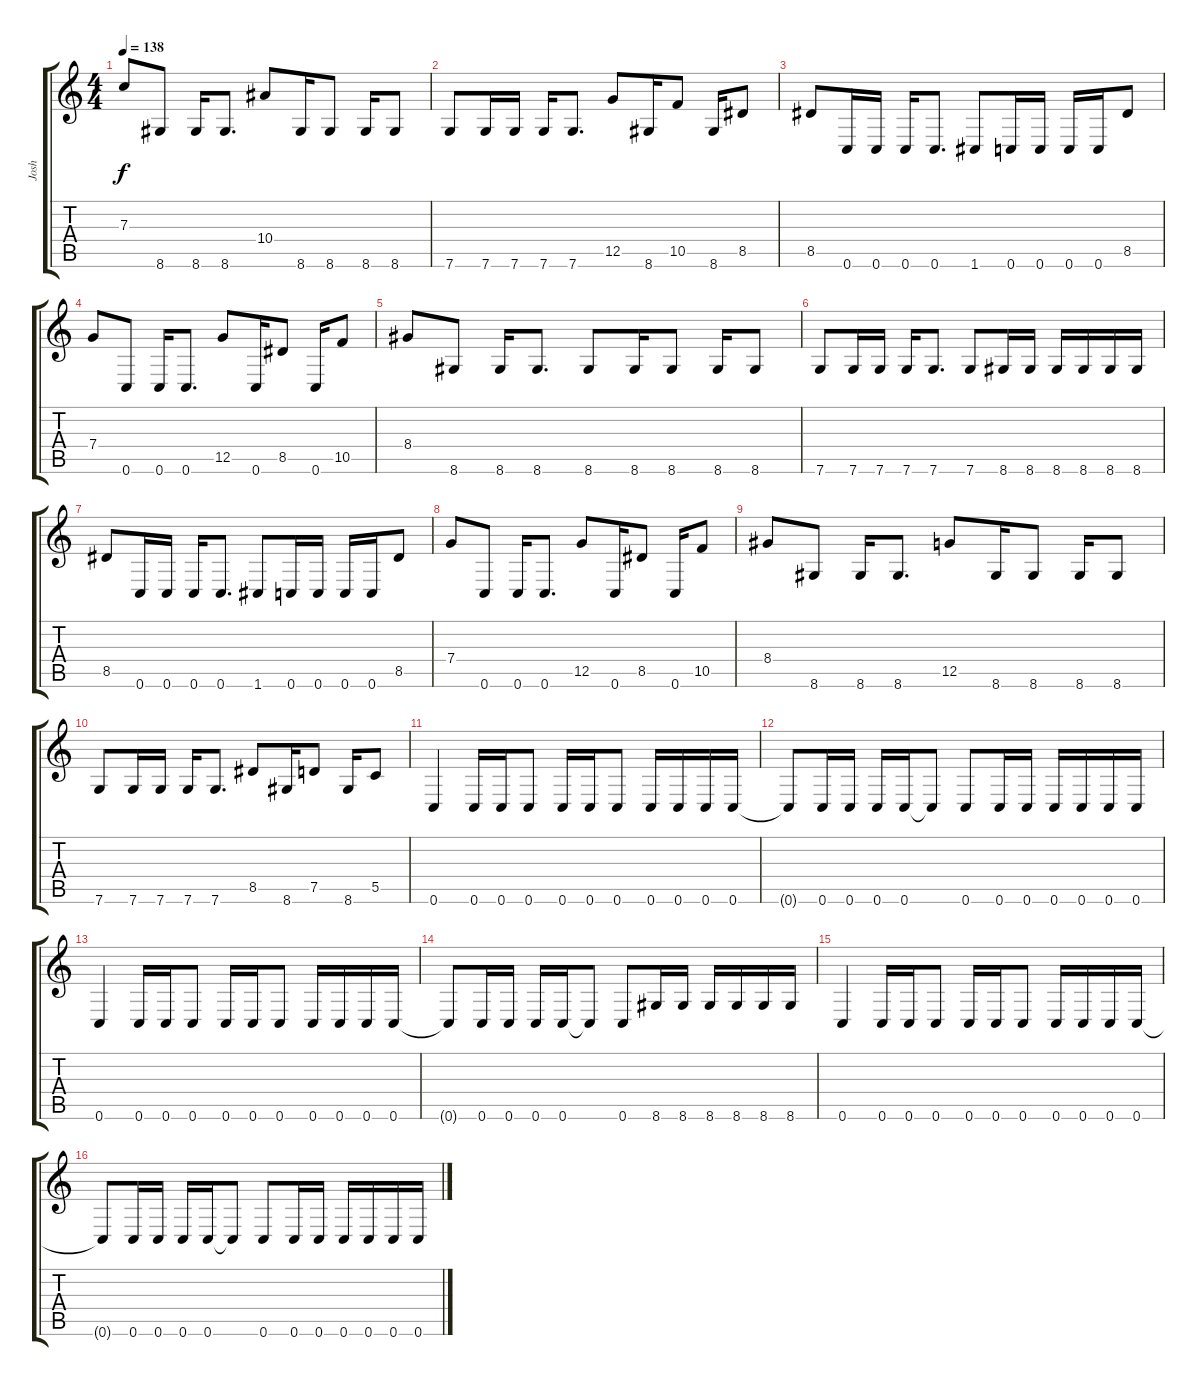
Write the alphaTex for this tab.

\track ("Josh" "Josh") {instrument distortionguitar}
\staff {score tabs}
\tuning (D4 A3 F3 C3 G2 C2) {hide}
\ts (4 4)
\tempo 138
\clef g2
\ks c
7.3.8{dy f} 8.6.8 8.6.16 8.6.8{d} 10.4.8 8.6.16 8.6.8 8.6.16 8.6.8 |
7.6.8 7.6.16 7.6.16 7.6.16 7.6.8{d} 12.5.8 8.6.16 10.5.8 8.6.16 8.5.8 |
8.5.8 0.6.16 0.6.16 0.6.16 0.6.8{d} 1.6.8 0.6.16 0.6.16 0.6.16 0.6.16 8.5.8 |
7.4.8 0.6.8 0.6.16 0.6.8{d} 12.5.8 0.6.16 8.5.8 0.6.16 10.5.8 |
8.4.8 8.6.8 8.6.16 8.6.8{d} 8.6.8 8.6.16 8.6.8 8.6.16 8.6.8 |
7.6.8 7.6.16 7.6.16 7.6.16 7.6.8{d} 7.6.8 8.6.16 8.6.16 8.6.16 8.6.16 8.6.16 8.6.16 |
8.5.8 0.6.16 0.6.16 0.6.16 0.6.8{d} 1.6.8 0.6.16 0.6.16 0.6.16 0.6.16 8.5.8 |
7.4.8 0.6.8 0.6.16 0.6.8{d} 12.5.8 0.6.16 8.5.8 0.6.16 10.5.8 |
8.4.8 8.6.8 8.6.16 8.6.8{d} 12.5.8 8.6.16 8.6.8 8.6.16 8.6.8 |
7.6.8 7.6.16 7.6.16 7.6.16 7.6.8{d} 8.5.8 8.6.16 7.5.8 8.6.16 5.5.8 |
0.6.4 0.6.16 0.6.16 0.6.8 0.6.16 0.6.16 0.6.8 0.6.16 0.6.16 0.6.16 0.6.16 |
0.6{t}.8 0.6.16 0.6.16 0.6.16 0.6.16 0.6{t}.8 0.6.8 0.6.16 0.6.16 0.6.16 0.6.16 0.6.16 0.6.16 |
0.6.4 0.6.16 0.6.16 0.6.8 0.6.16 0.6.16 0.6.8 0.6.16 0.6.16 0.6.16 0.6.16 |
0.6{t}.8 0.6.16 0.6.16 0.6.16 0.6.16 0.6{t}.8 0.6.8 8.6.16 8.6.16 8.6.16 8.6.16 8.6.16 8.6.16 |
0.6.4 0.6.16 0.6.16 0.6.8 0.6.16 0.6.16 0.6.8 0.6.16 0.6.16 0.6.16 0.6.16 |
0.6{t}.8 0.6.16 0.6.16 0.6.16 0.6.16 0.6{t}.8 0.6.8 0.6.16 0.6.16 0.6.16 0.6.16 0.6.16 0.6.16
